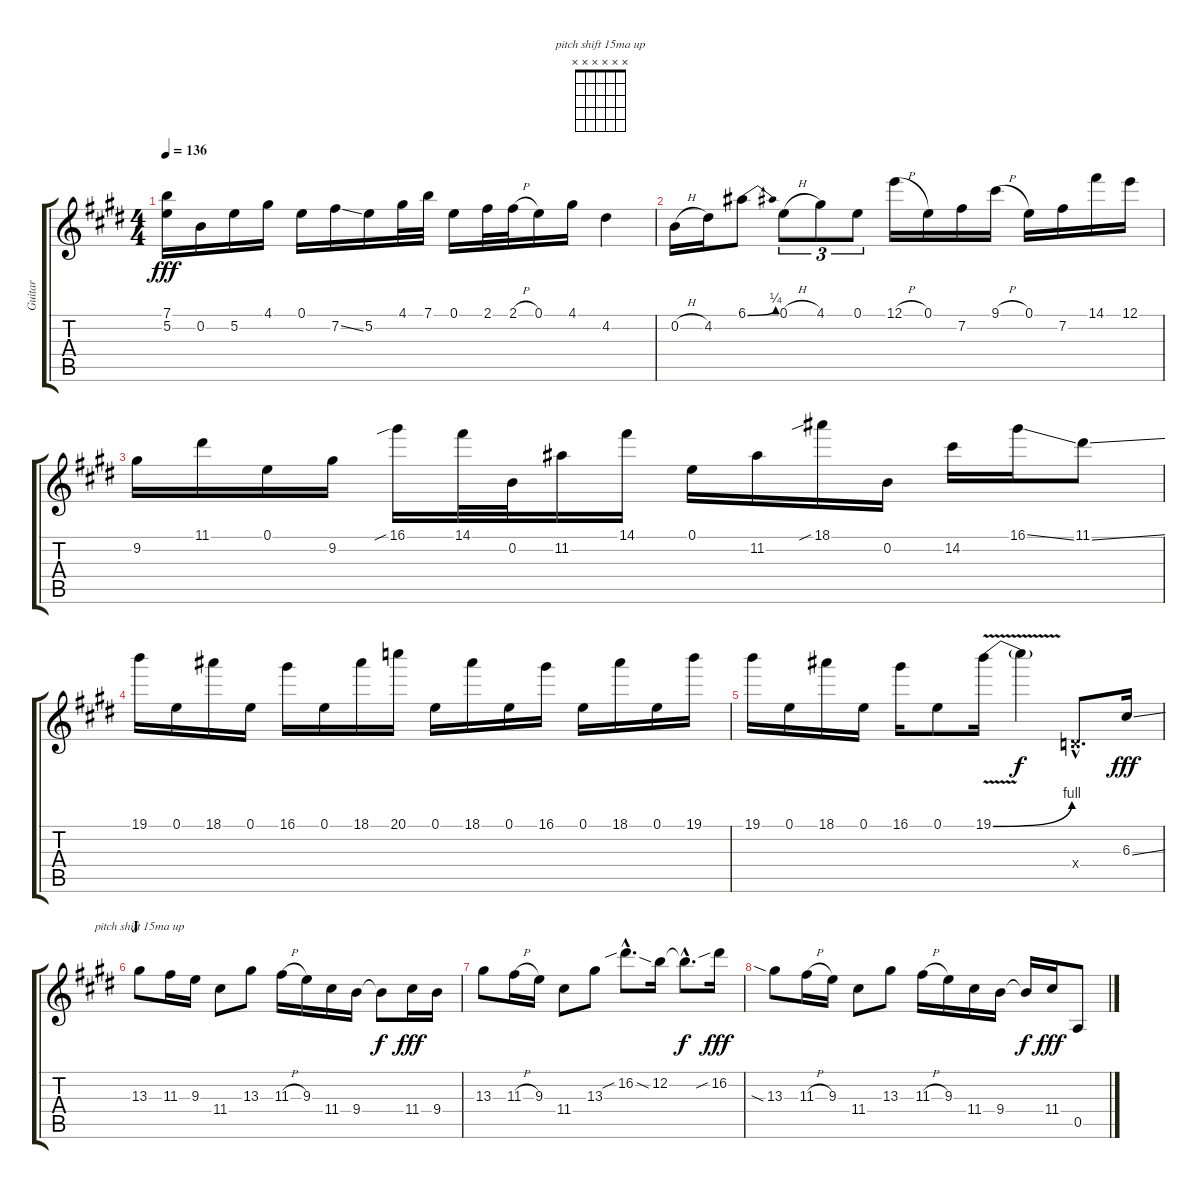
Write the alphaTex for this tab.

\track ("Guitar" "Guitar") {instrument distortionguitar}
\staff {score tabs}
\tuning (E4 B3 G3 D3 A2 E2) {hide}
\chord ("pitch shift 15ma up" x x x x x x) {firstfret 0}
\ts (4 4)
\tempo 136
\clef g2
\ks e
(7.1 5.2).16{dy fff} 0.2.16 5.2.16 4.1.16 0.1.16 7.2{ss}.16 5.2.16 4.1.32 7.1.32 0.1.16 2.1.32 2.1{h}.32 0.1.16 4.1.16 4.2.4 |
0.2{h}.16 4.2.16 6.1{be (bend 0 0 60 1)}.8 0.1{h}.8{tu (3 2)} 4.1.8{tu (3 2)} 0.1.8{tu (3 2)} 12.1{h}.16 0.1.16 7.2.16 9.1{h}.16 0.1.16 7.2.16 14.1.16 12.1.16 |
9.2.16 11.1.16 0.1.16 9.2.16 16.1{sib}.16 14.1.32 0.2.32 11.2.16 14.1.16 0.1.16 11.2.16 18.1{sib}.16 0.2.16 14.2.16 16.1{ss}.16 11.1{ss}.8 |
19.1.16 0.1.16 18.1.16 0.1.16 16.1.16 0.1.16 18.1.16 20.1.16 0.1.16 18.1.16 0.1.16 16.1.16 0.1.16 18.1.16 0.1.16 19.1.16 |
19.1.16 0.1.16 18.1.16 0.1.16 16.1.16 0.1.8 19.1{be (bend 0 0 60 4) v}.16 19.1{t}.4{dy f} 0.4{hac x}.8{d} 6.3{ss}.16{dy fff} |
\section ("" "J")
13.3.8{ch "pitch shift 15ma up"} 11.3.16 9.3.16 11.4.8 13.3.8 11.3{h}.16 9.3.16 11.4.16 9.4.16 9.4{t}.8{dy f} 11.4.16{dy fff} 9.4.16 |
13.3.8 11.3{h}.16 9.3.16 11.4.8 13.3.8 16.2{sib hac}.8{d} 12.2{sia}.16 12.2{hac t}.8{d dy f} 16.2{sib}.16{dy fff} |
13.3{sia}.8 11.3{h}.16 9.3.16 11.4.8 13.3.8 11.3{h}.16 9.3.16 11.4.16 9.4.16 9.4{t}.16{dy f} 11.4.16{dy fff} 0.5.8
